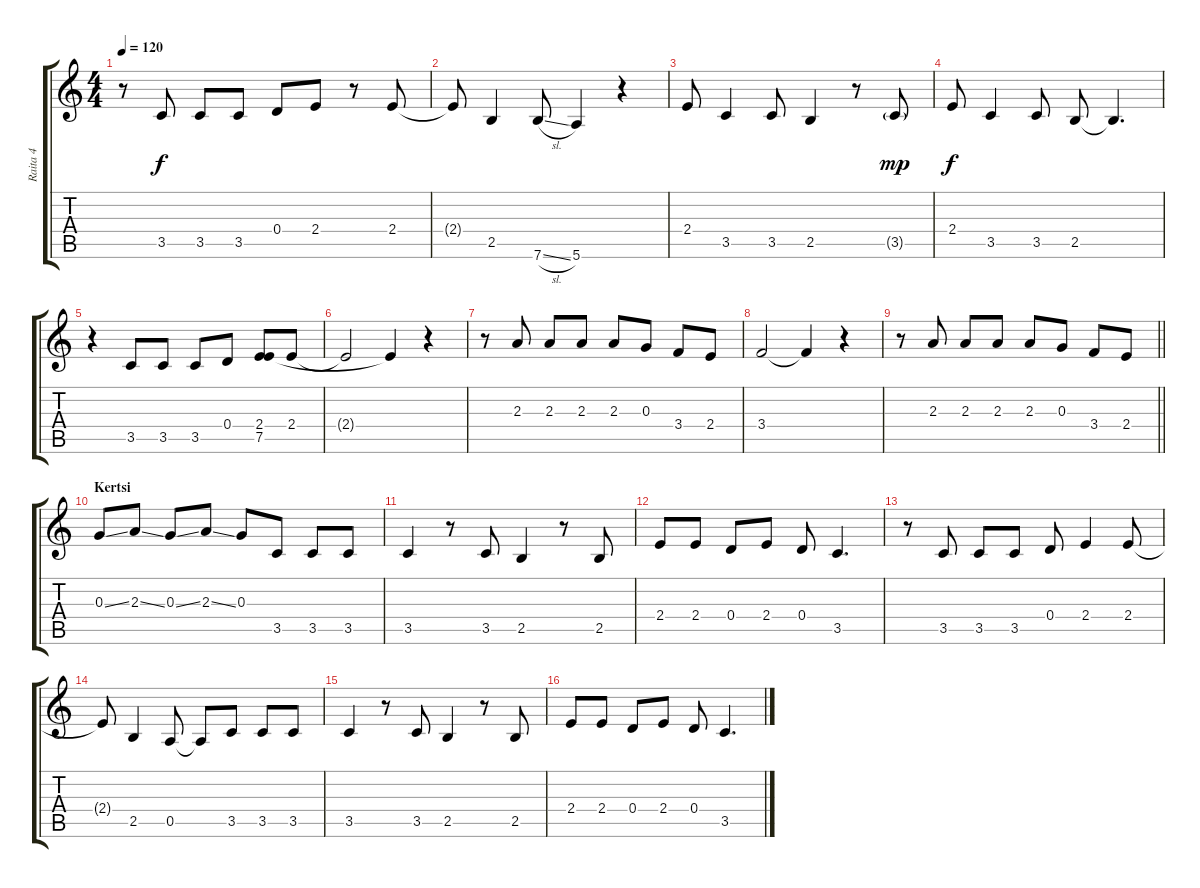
\track ("Raita 4" "Raita 4") {instrument guitarharmonics}
\staff {score tabs}
\tuning (E4 B3 G3 D3 A2 E2) {hide}
\ts (4 4)
\tempo 120
\clef g2
\ks c
r.8{dy f} 3.5.8 3.5.8 3.5.8 0.4.8 2.4.8 r.8 2.4.8 |
2.4{t}.8 2.5.4 7.6{sl}.8 5.6.4 r.4 |
2.4.8 3.5.4 3.5.8 2.5.4 r.8 3.5{g}.8{dy mp} |
2.4.8{dy f} 3.5.4 3.5.8 2.5.8 2.5{t}.4{d} |
r.4 3.5.8 3.5.8 3.5.8 0.4.8 (2.4 7.5).8 2.4.8 |
2.4{t}.2 7.5{t}.4 r.4 |
r.8 2.3.8 2.3.8 2.3.8 2.3.8 0.3.8 3.4.8 2.4.8 |
3.4.2 3.4{t}.4 r.4 |
\barLineRight lightlight
r.8 2.3.8 2.3.8 2.3.8 2.3.8 0.3.8 3.4.8 2.4.8 |
\section ("" "Kertsi")
0.3{ss}.8 2.3{ss}.8 0.3{ss}.8 2.3{ss}.8 0.3.8 3.5.8 3.5.8 3.5.8 |
3.5.4 r.8 3.5.8 2.5.4 r.8 2.5.8 |
2.4.8 2.4.8 0.4.8 2.4.8 0.4.8 3.5.4{d} |
r.8 3.5.8 3.5.8 3.5.8 0.4.8 2.4.4 2.4.8 |
2.4{t}.8 2.5.4 0.5.8 0.5{t}.8 3.5.8 3.5.8 3.5.8 |
3.5.4 r.8 3.5.8 2.5.4 r.8 2.5.8 |
2.4.8 2.4.8 0.4.8 2.4.8 0.4.8 3.5.4{d}
